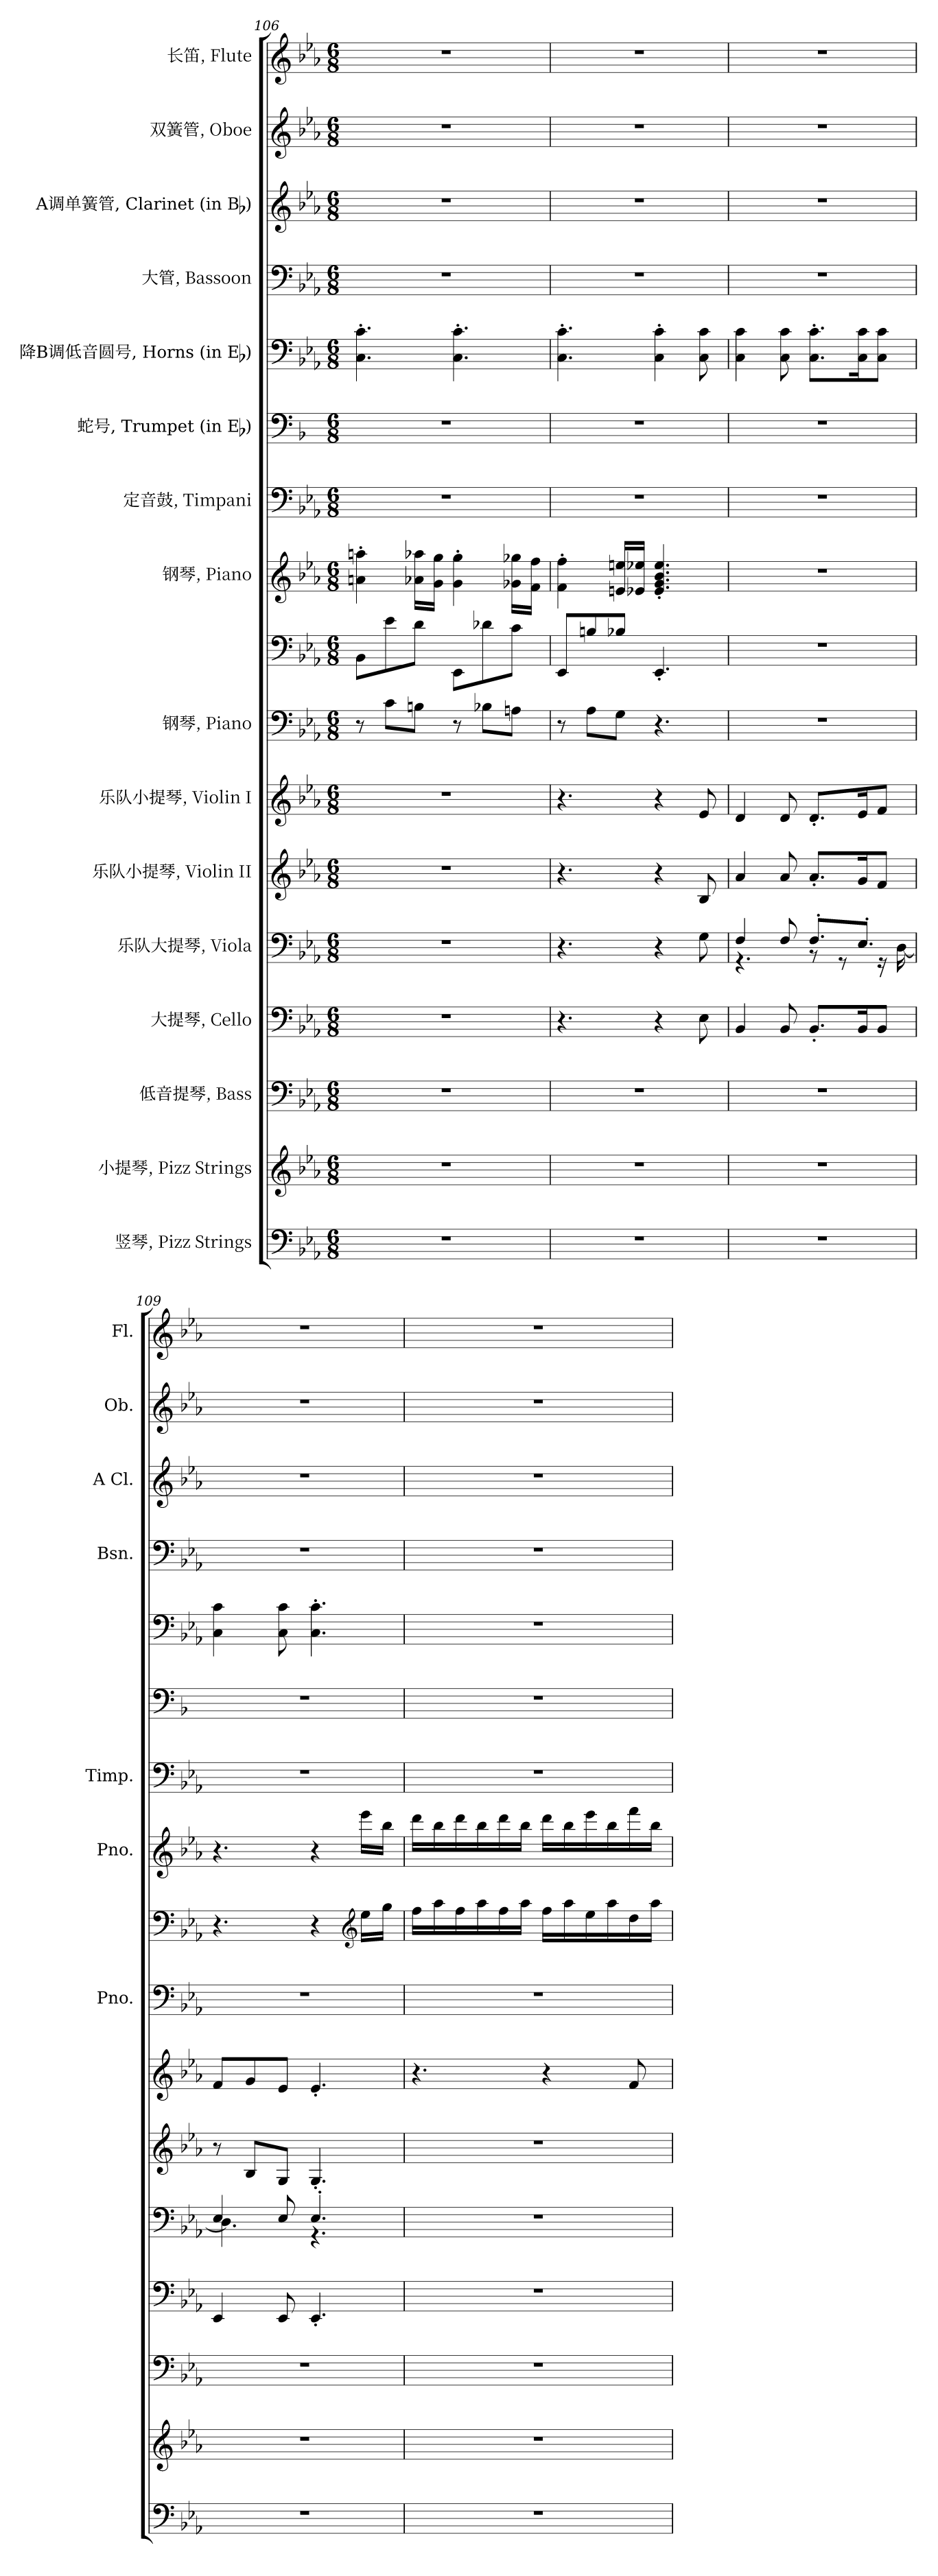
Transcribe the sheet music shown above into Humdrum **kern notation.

**kern	**kern	**kern	**kern	**kern	**kern	**kern	**kern	**kern	**kern	**kern	**kern	**kern	**kern	**kern	**kern	**kern
*part16	*part15	*part14	*part13	*part12	*part11	*part10	*part9	*part9	*part8	*part7	*part6	*part5	*part4	*part3	*part2	*part1
*staff17	*staff16	*staff15	*staff14	*staff13	*staff12	*staff11	*staff10	*staff9	*staff8	*staff7	*staff6	*staff5	*staff4	*staff3	*staff2	*staff1
*I"竖琴, Pizz Strings	*I"小提琴, Pizz Strings	*I"低音提琴, Bass	*I"大提琴, Cello	*I"乐队大提琴, Viola	*I"乐队小提琴, Violin II	*I"乐队小提琴, Violin I	*I"钢琴, Piano	*	*I"钢琴, Piano	*I"定音鼓, Timpani	*I"蛇号, Trumpet (in Eb)	*I"降B调低音圆号, Horns (in Eb)	*I"大管, Bassoon	*I"A调单簧管, Clarinet (in Bb)	*I"双簧管, Oboe	*I"长笛, Flute
*	*	*	*	*	*	*	*I'Pno.	*	*I'Pno.	*I'Timp.	*	*	*I'Bsn.	*I'A Cl.	*I'Ob.	*I'Fl.
!!LO:PB:g=z
*clefF4	*clefG2	*clefF4	*clefF4	*clefF4	*clefG2	*clefG2	*clefF4	*clefF4	*clefG2	*clefF4	*clefF4	*clefF4	*clefF4	*clefG2	*clefG2	*clefG2
*	*	*ITrd7c12	*	*	*	*	*	*	*	*	*ITrd1c2	*ITrd1c2	*	*ITrd2c3	*	*
*k[b-e-a-]	*k[b-e-a-]	*k[b-e-a-]	*k[b-e-a-]	*k[b-e-a-]	*k[b-e-a-]	*k[b-e-a-]	*k[b-e-a-]	*k[b-e-a-]	*k[b-e-a-]	*k[b-e-a-]	*k[b-e-a-]	*k[b-e-a-d-g-]	*k[b-e-a-]	*k[]	*k[b-e-a-]	*k[b-e-a-]
*M6/8	*M6/8	*M6/8	*M6/8	*M6/8	*M6/8	*M6/8	*M6/8	*M6/8	*M6/8	*M6/8	*M6/8	*M6/8	*M6/8	*M6/8	*M6/8	*M6/8
=106	=106	=106	=106	=106	=106	=106	=106	=106	=106	=106	=106	=106	=106	=106	=106	=106
2.r	2.r	2.r	2.r	2.r	2.r	2.r	8r	8BB-\L	4an\' 4aan\'	2.r	2.r	4.BB-\' 4.B-\'	2.r	2.r	2.r	2.r
.	.	.	.	.	.	.	8c\L	8e-\	.	.	.	.	.	.	.	.
.	.	.	.	.	.	.	8Bn\J	8d\J	16a-X\ 16aa-X\LL	.	.	.	.	.	.	.
.	.	.	.	.	.	.	.	.	16g\ 16gg\JJ	.	.	.	.	.	.	.
.	.	.	.	.	.	.	8r	8EE-\L	4g\' 4gg\'	.	.	4.BB-\' 4.B-\'	.	.	.	.
.	.	.	.	.	.	.	8B-X\L	8d-X\	.	.	.	.	.	.	.	.
.	.	.	.	.	.	.	8An\J	8c\J	16g-X\ 16gg-X\LL	.	.	.	.	.	.	.
.	.	.	.	.	.	.	.	.	16f\ 16ff\JJ	.	.	.	.	.	.	.
=107	=107	=107	=107	=107	=107	=107	=107	=107	=107	=107	=107	=107	=107	=107	=107	=107
2.r	2.r	2.r	4.r	4.r	4.r	4.r	8r	8EE-/L	4f\' 4ff\'	2.r	2.r	4.BB-\' 4.B-\'	2.r	2.r	2.r	2.r
.	.	.	.	.	.	.	8A-\L	8Bn/	.	.	.	.	.	.	.	.
.	.	.	.	.	.	.	8G\J	8B-X/J	16en/ 16een/LL	.	.	.	.	.	.	.
.	.	.	.	.	.	.	.	.	16e-X/ 16ee-X/JJ	.	.	.	.	.	.	.
.	.	.	4r	4r	4r	4r	4.r	4.EE-'/	4.e-/' 4.g/' 4.b-/' 4.ee-/'	.	.	4BB-\' 4B-\'	.	.	.	.
.	.	.	8E-\	8G\	8B-/	8e-/	.	.	.	.	.	8BB-\ 8B-\	.	.	.	.
=108	=108	=108	=108	=108	=108	=108	=108	=108	=108	=108	=108	=108	=108	=108	=108	=108
*	*	*	*	*^	*	*	*	*	*	*	*	*	*	*	*	*
2.r	2.r	2.r	4BB-/	4F/	4.r	4a-/	4d/	2.r	2.r	2.r	2.r	2.r	4BB-\ 4B-\	2.r	2.r	2.r	2.r
.	.	.	8BB-/	8F/	.	8a-/	8d/	.	.	.	.	.	8BB-\ 8B-\	.	.	.	.
.	.	.	8.BB-'/L	8.F'/L	8r	8.a-'/L	8.d'/L	.	.	.	.	.	8.BB-\' 8.B-\'L	.	.	.	.
.	.	.	.	.	8r	.	.	.	.	.	.	.	.	.	.	.	.
.	.	.	16BB-/K	8.E-'/J	.	16g/K	16e-/K	.	.	.	.	.	16BB-\ 16B-\K	.	.	.	.
.	.	.	8BB-/J	.	16r	8f/J	8f/J	.	.	.	.	.	8BB-\ 8B-\J	.	.	.	.
.	.	.	.	.	[16D\	.	.	.	.	.	.	.	.	.	.	.	.
!!LO:PB:g=z
=109	=109	=109	=109	=109	=109	=109	=109	=109	=109	=109	=109	=109	=109	=109	=109	=109	=109
2.r	2.r	2.r	4EE-/	4E-/	4.D\]	8r	8f/L	2.r	4.r	4.r	2.r	2.r	4BB-\ 4B-\	2.r	2.r	2.r	2.r
.	.	.	.	.	.	8B-/L	8g/	.	.	.	.	.	.	.	.	.	.
.	.	.	8EE-/	8E-/	.	8G/J	8e-/J	.	.	.	.	.	8BB-\ 8B-\	.	.	.	.
.	.	.	4.EE-'/	4.E-'/	4.r	4.G'/	4.e-'/	.	4r	4r	.	.	4.BB-\' 4.B-\'	.	.	.	.
*	*	*	*	*	*	*	*	*	*clefG2	*	*	*	*	*	*	*	*
.	.	.	.	.	.	.	.	.	16ee-\LL	16eee-\LL	.	.	.	.	.	.	.
.	.	.	.	.	.	.	.	.	16gg\JJ	16bb-\JJ	.	.	.	.	.	.	.
*	*	*	*	*v	*v	*	*	*	*	*	*	*	*	*	*	*	*
=110	=110	=110	=110	=110	=110	=110	=110	=110	=110	=110	=110	=110	=110	=110	=110	=110
2.r	2.r	2.r	2.r	2.r	2.r	4.r	2.r	16ff\LL	16ddd\LL	2.r	2.r	2.r	2.r	2.r	2.r	2.r
.	.	.	.	.	.	.	.	16aa-\	16bb-\	.	.	.	.	.	.	.
.	.	.	.	.	.	.	.	16ff\	16ddd\	.	.	.	.	.	.	.
.	.	.	.	.	.	.	.	16aa-\	16bb-\	.	.	.	.	.	.	.
.	.	.	.	.	.	.	.	16ff\	16ddd\	.	.	.	.	.	.	.
.	.	.	.	.	.	.	.	16aa-\JJ	16bb-\JJ	.	.	.	.	.	.	.
.	.	.	.	.	.	4r	.	16ff\LL	16ddd\LL	.	.	.	.	.	.	.
.	.	.	.	.	.	.	.	16aa-\	16bb-\	.	.	.	.	.	.	.
.	.	.	.	.	.	.	.	16ee-\	16eee-\	.	.	.	.	.	.	.
.	.	.	.	.	.	.	.	16aa-\	16bb-\	.	.	.	.	.	.	.
.	.	.	.	.	.	8f/	.	16dd\	16fff\	.	.	.	.	.	.	.
.	.	.	.	.	.	.	.	16aa-\JJ	16bb-\JJ	.	.	.	.	.	.	.
=	=	=	=	=	=	=	=	=	=	=	=	=	=	=	=	=
*-	*-	*-	*-	*-	*-	*-	*-	*-	*-	*-	*-	*-	*-	*-	*-	*-
